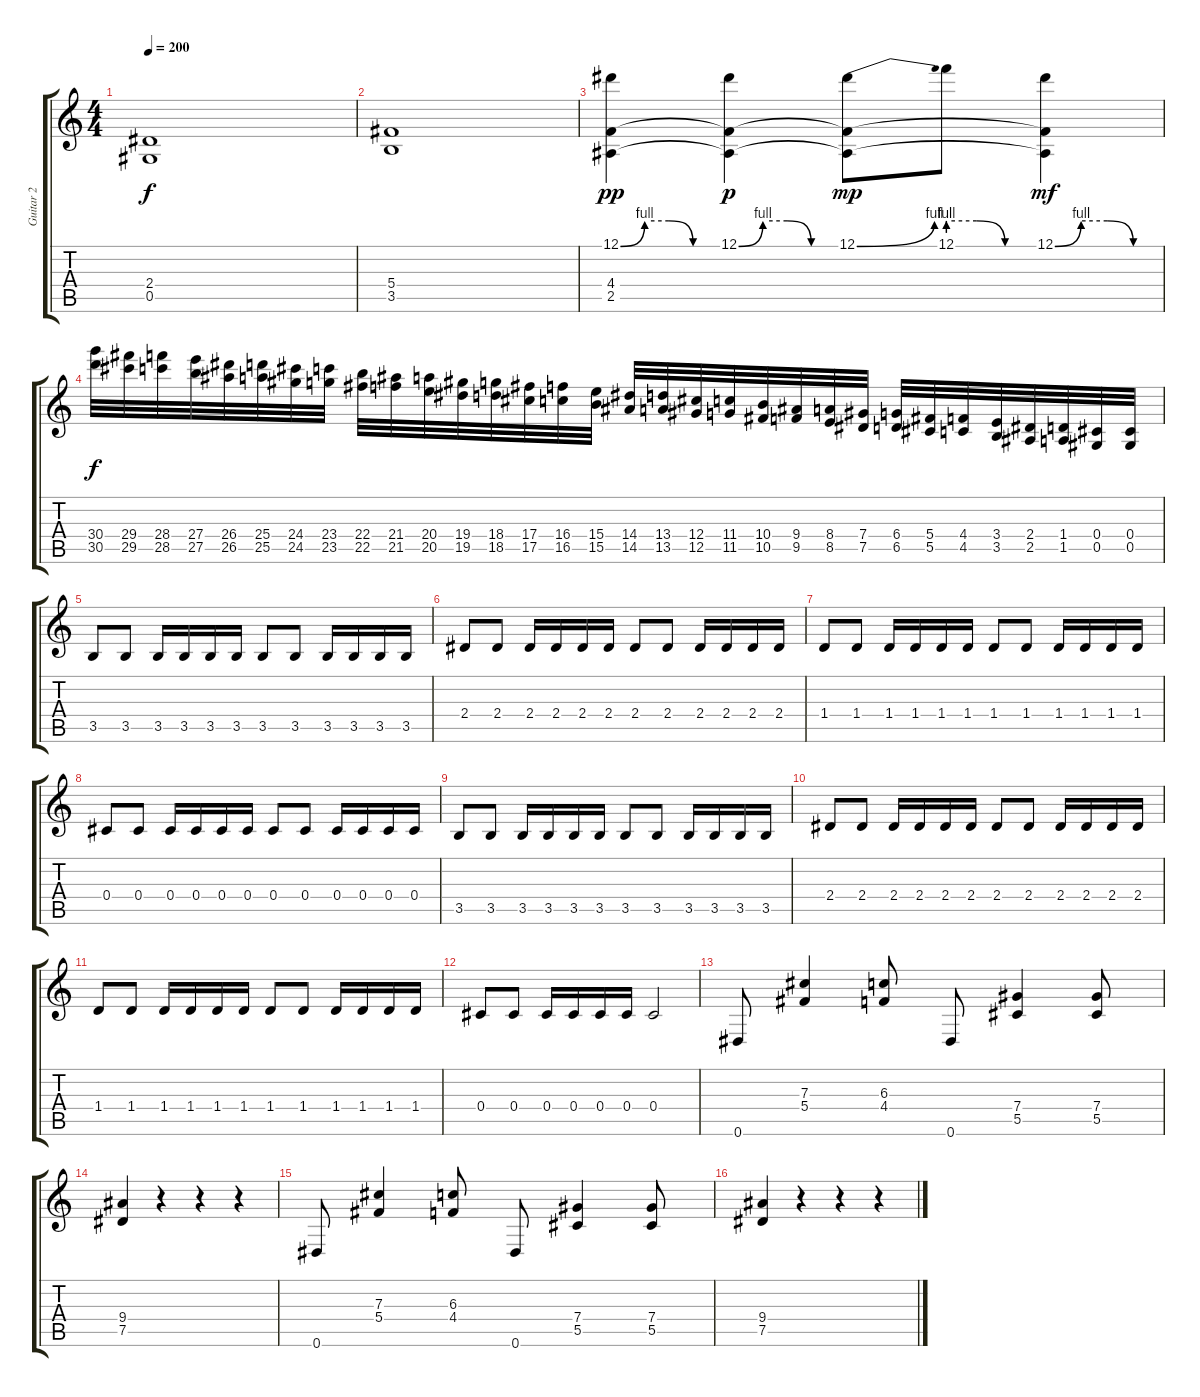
\track ("Guitar 2" "Guitar 2") {instrument distortionguitar}
\staff {score tabs}
\tuning (Eb4 Bb3 Gb3 Db3 Ab2 Eb2) {hide}
\ts (4 4)
\tempo 200
\clef g2
\ks c
(2.4 0.5).1{dy f} |
(5.4 3.5).1 |
(12.1{be (custom 0 0 15 4 30 4 45 0 60 0)} 4.4 2.5).4{dy pp} (12.1{be (custom 0 0 15 4 30 4 45 0 60 0)} 4.4{t} 2.5{t}).4{dy p} (12.1{be (bend 0 0 60 4)} 4.4{t} 2.5{t}).8{dy mp} 12.1{be (custom 0 4 20 4 40 0 60 0)}.8 (12.1{be (custom 0 0 15 4 30 4 45 0 60 0)} 4.4{t} 2.5{t}).4{dy mf} |
(30.4 30.5).32{dy f} (29.4 29.5).32 (28.4 28.5).32 (27.4 27.5).32 (26.4 26.5).32 (25.4 25.5).32 (24.4 24.5).32 (23.4 23.5).32 (22.4 22.5).32 (21.4 21.5).32 (20.4 20.5).32 (19.4 19.5).32 (18.4 18.5).32 (17.4 17.5).32 (16.4 16.5).32 (15.4 15.5).32 (14.4 14.5).32 (13.4 13.5).32 (12.4 12.5).32 (11.4 11.5).32 (10.4 10.5).32 (9.4 9.5).32 (8.4 8.5).32 (7.4 7.5).32 (6.4 6.5).32 (5.4 5.5).32 (4.4 4.5).32 (3.4 3.5).32 (2.4 2.5).32 (1.4 1.5).32 (0.4 0.5).32 (0.4 0.5).32 |
3.5.8 3.5.8 3.5.16 3.5.16 3.5.16 3.5.16 3.5.8 3.5.8 3.5.16 3.5.16 3.5.16 3.5.16 |
2.4.8 2.4.8 2.4.16 2.4.16 2.4.16 2.4.16 2.4.8 2.4.8 2.4.16 2.4.16 2.4.16 2.4.16 |
1.4.8 1.4.8 1.4.16 1.4.16 1.4.16 1.4.16 1.4.8 1.4.8 1.4.16 1.4.16 1.4.16 1.4.16 |
0.4.8 0.4.8 0.4.16 0.4.16 0.4.16 0.4.16 0.4.8 0.4.8 0.4.16 0.4.16 0.4.16 0.4.16 |
3.5.8 3.5.8 3.5.16 3.5.16 3.5.16 3.5.16 3.5.8 3.5.8 3.5.16 3.5.16 3.5.16 3.5.16 |
2.4.8 2.4.8 2.4.16 2.4.16 2.4.16 2.4.16 2.4.8 2.4.8 2.4.16 2.4.16 2.4.16 2.4.16 |
1.4.8 1.4.8 1.4.16 1.4.16 1.4.16 1.4.16 1.4.8 1.4.8 1.4.16 1.4.16 1.4.16 1.4.16 |
0.4.8 0.4.8 0.4.16 0.4.16 0.4.16 0.4.16 0.4.2 |
0.6.8 (7.3 5.4).4 (6.3 4.4).8 0.6.8 (7.4 5.5).4 (7.4 5.5).8 |
(9.4 7.5).4 r.4 r.4 r.4 |
0.6.8 (7.3 5.4).4 (6.3 4.4).8 0.6.8 (7.4 5.5).4 (7.4 5.5).8 |
(9.4 7.5).4 r.4 r.4 r.4
